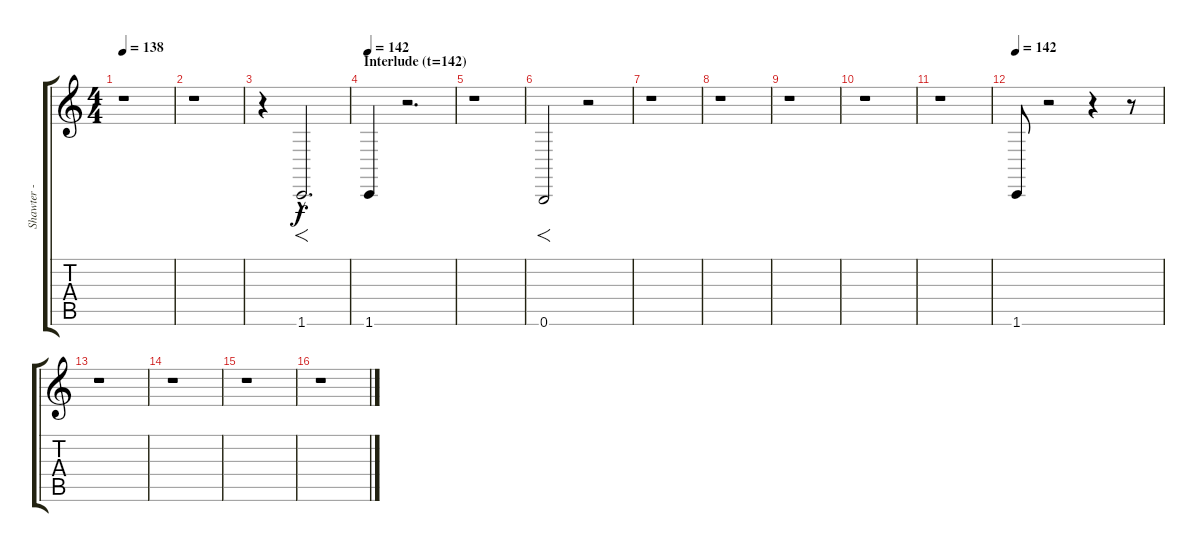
\track ("Shawter - Chant" "Shawter - ") {instrument trumpet}
\staff {score tabs}
\tuning (Db4 Ab3 E3 B2 Gb2 B1) {hide}
\ts (4 4)
\tempo 138
\clef g2
\ks c
r.1{dy f} |
r.1 |
r.4 1.6{hac}.2{f d} |
\section ("" "Interlude (t=142)")
\tempo 142
1.6.4{volume 16 balance 8 instrument trumpet} r.2{d} |
r.1 |
0.6.2{f} r.2 |
r.1 |
r.1 |
r.1 |
r.1 |
r.1 |
\section ("" "")
\tempo 142
1.6.8{volume 16 balance 8 instrument trumpet} r.2 r.4 r.8 |
r.1 |
r.1 |
r.1 |
r.1
